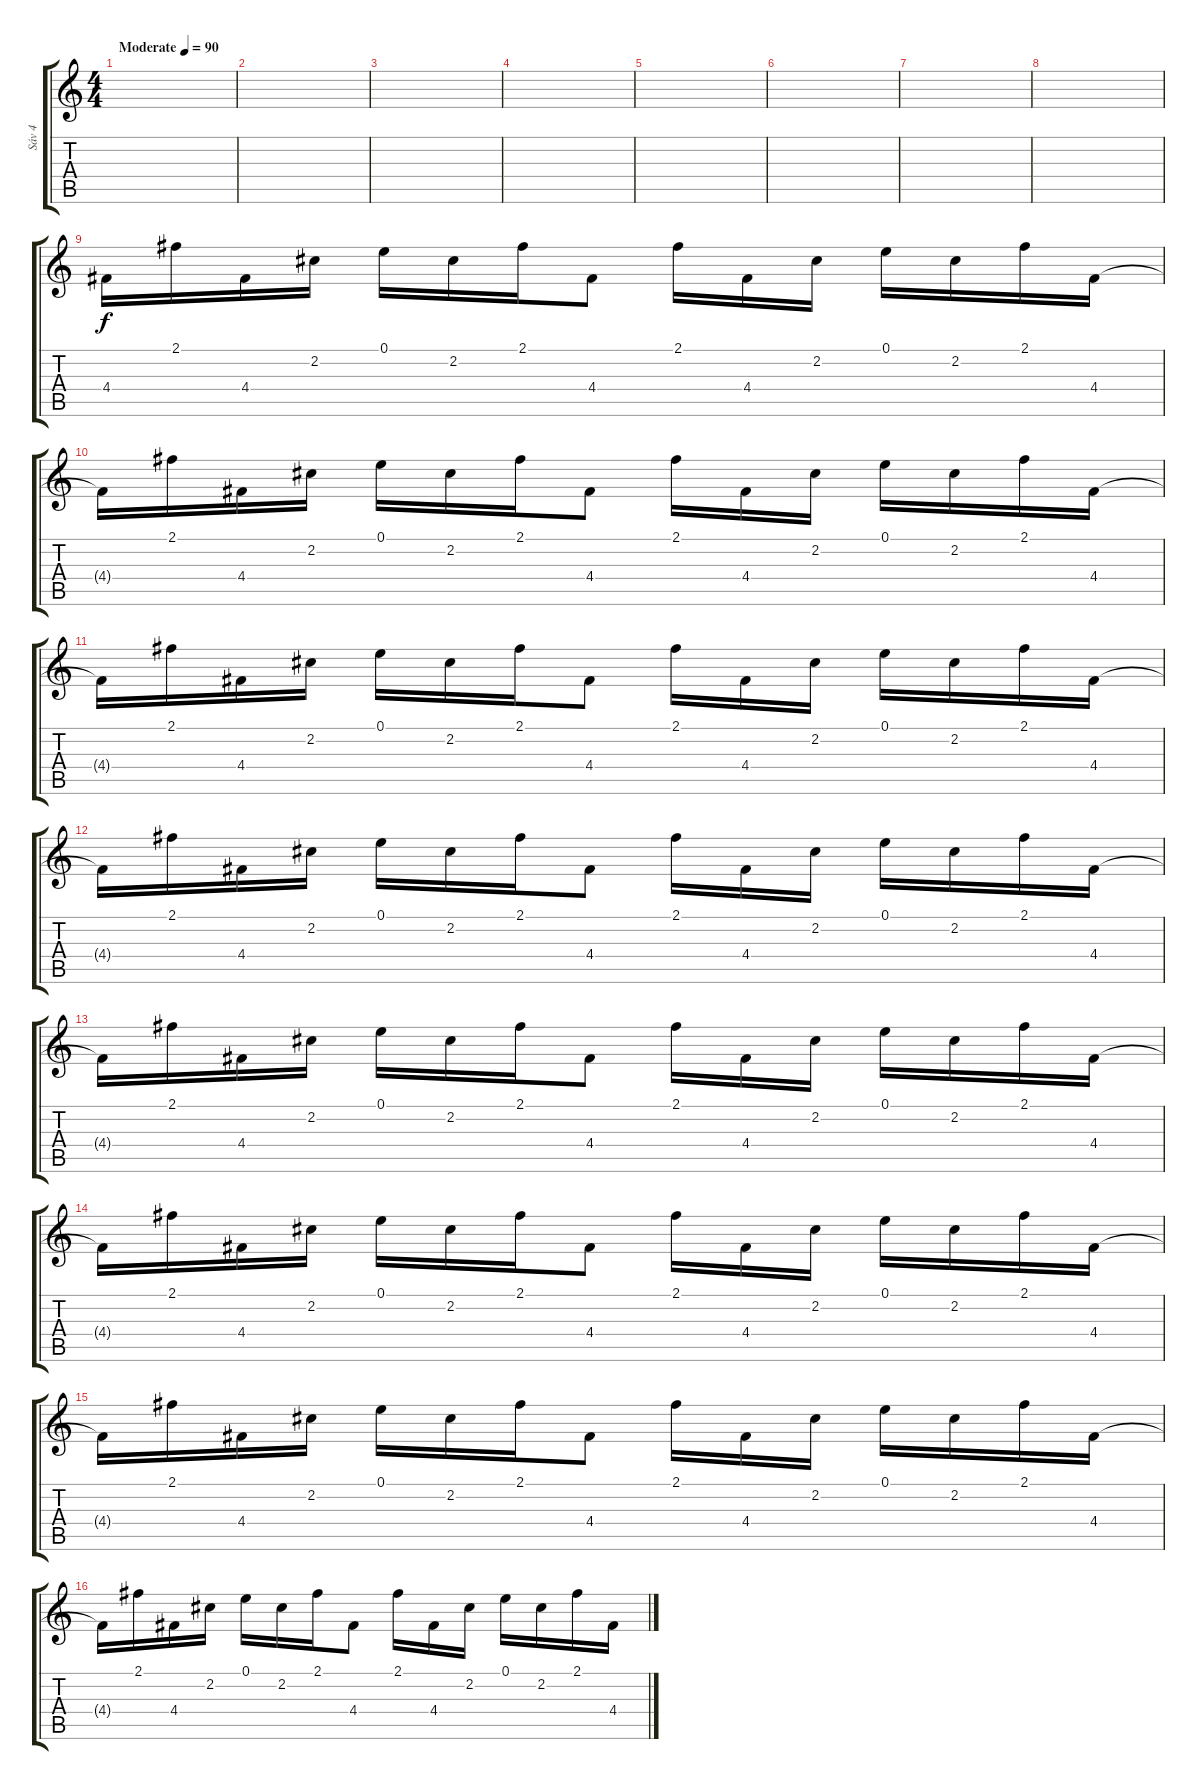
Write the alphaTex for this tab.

\track ("Sáv 4" "Sáv 4") {instrument overdrivenguitar}
\staff {score tabs}
\tuning (E4 B3 G3 D3 A2 E2) {hide}
\ts (4 4)
\tempo (90 "Moderate")
\clef g2
\ks c
|
|
|
|
|
|
|
|
4.4.16 2.1.16 4.4.16 2.2.16 0.1.16 2.2.16 2.1.16 4.4.8 2.1.16 4.4.16 2.2.16 0.1.16 2.2.16 2.1.16 4.4.16 |
4.4{t}.16 2.1.16 4.4.16 2.2.16 0.1.16 2.2.16 2.1.16 4.4.8 2.1.16 4.4.16 2.2.16 0.1.16 2.2.16 2.1.16 4.4.16 |
4.4{t}.16 2.1.16 4.4.16 2.2.16 0.1.16 2.2.16 2.1.16 4.4.8 2.1.16 4.4.16 2.2.16 0.1.16 2.2.16 2.1.16 4.4.16 |
4.4{t}.16 2.1.16 4.4.16 2.2.16 0.1.16 2.2.16 2.1.16 4.4.8 2.1.16 4.4.16 2.2.16 0.1.16 2.2.16 2.1.16 4.4.16 |
4.4{t}.16 2.1.16 4.4.16 2.2.16 0.1.16 2.2.16 2.1.16 4.4.8 2.1.16 4.4.16 2.2.16 0.1.16 2.2.16 2.1.16 4.4.16 |
4.4{t}.16 2.1.16 4.4.16 2.2.16 0.1.16 2.2.16 2.1.16 4.4.8 2.1.16 4.4.16 2.2.16 0.1.16 2.2.16 2.1.16 4.4.16 |
4.4{t}.16 2.1.16 4.4.16 2.2.16 0.1.16 2.2.16 2.1.16 4.4.8 2.1.16 4.4.16 2.2.16 0.1.16 2.2.16 2.1.16 4.4.16 |
4.4{t}.16 2.1.16 4.4.16 2.2.16 0.1.16 2.2.16 2.1.16 4.4.8 2.1.16 4.4.16 2.2.16 0.1.16 2.2.16 2.1.16 4.4.16
